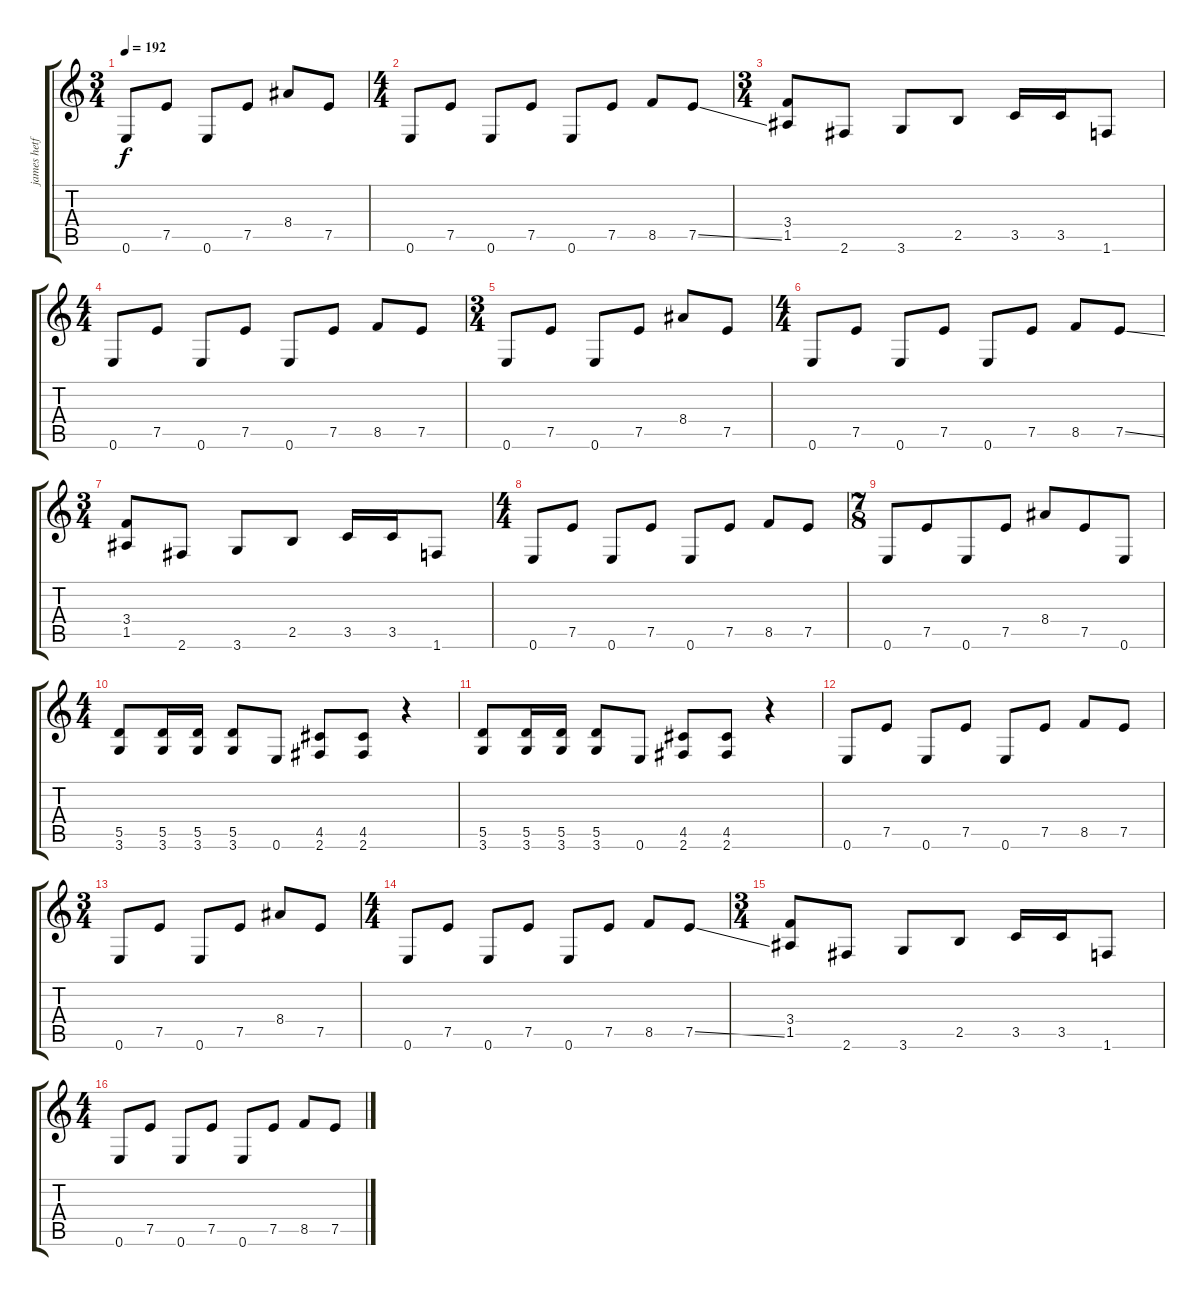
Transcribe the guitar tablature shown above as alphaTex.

\track ("james hetfield" "james hetf") {instrument overdrivenguitar}
\staff {score tabs}
\tuning (E4 B3 G3 D3 A2 E2) {hide}
\ts (3 4)
\tempo 192
\clef g2
\ks c
0.6.8{dy f} 7.5.8 0.6.8 7.5.8 8.4.8 7.5.8 |
\ts (4 4)
0.6.8 7.5.8 0.6.8 7.5.8 0.6.8 7.5.8 8.5.8 7.5{ss}.8 |
\ts (3 4)
(3.4 1.5).8 2.6.8 3.6.8 2.5.8 3.5.16 3.5.16 1.6.8 |
\ts (4 4)
0.6.8 7.5.8 0.6.8 7.5.8 0.6.8 7.5.8 8.5.8 7.5.8 |
\ts (3 4)
0.6.8 7.5.8 0.6.8 7.5.8 8.4.8 7.5.8 |
\ts (4 4)
0.6.8 7.5.8 0.6.8 7.5.8 0.6.8 7.5.8 8.5.8 7.5{ss}.8 |
\ts (3 4)
(3.4 1.5).8 2.6.8 3.6.8 2.5.8 3.5.16 3.5.16 1.6.8 |
\ts (4 4)
0.6.8 7.5.8 0.6.8 7.5.8 0.6.8 7.5.8 8.5.8 7.5.8 |
\ts (7 8)
0.6.8 7.5.8 0.6.8 7.5.8 8.4.8 7.5.8 0.6.8 |
\ts (4 4)
(5.5 3.6).8 (5.5 3.6).16 (5.5 3.6).16 (5.5 3.6).8 0.6.8 (4.5 2.6).8 (4.5 2.6).8 r.4 |
(5.5 3.6).8 (5.5 3.6).16 (5.5 3.6).16 (5.5 3.6).8 0.6.8 (4.5 2.6).8 (4.5 2.6).8 r.4 |
0.6.8 7.5.8 0.6.8 7.5.8 0.6.8 7.5.8 8.5.8 7.5.8 |
\ts (3 4)
0.6.8 7.5.8 0.6.8 7.5.8 8.4.8 7.5.8 |
\ts (4 4)
0.6.8 7.5.8 0.6.8 7.5.8 0.6.8 7.5.8 8.5.8 7.5{ss}.8 |
\ts (3 4)
(3.4 1.5).8 2.6.8 3.6.8 2.5.8 3.5.16 3.5.16 1.6.8 |
\ts (4 4)
0.6.8 7.5.8 0.6.8 7.5.8 0.6.8 7.5.8 8.5.8 7.5.8
